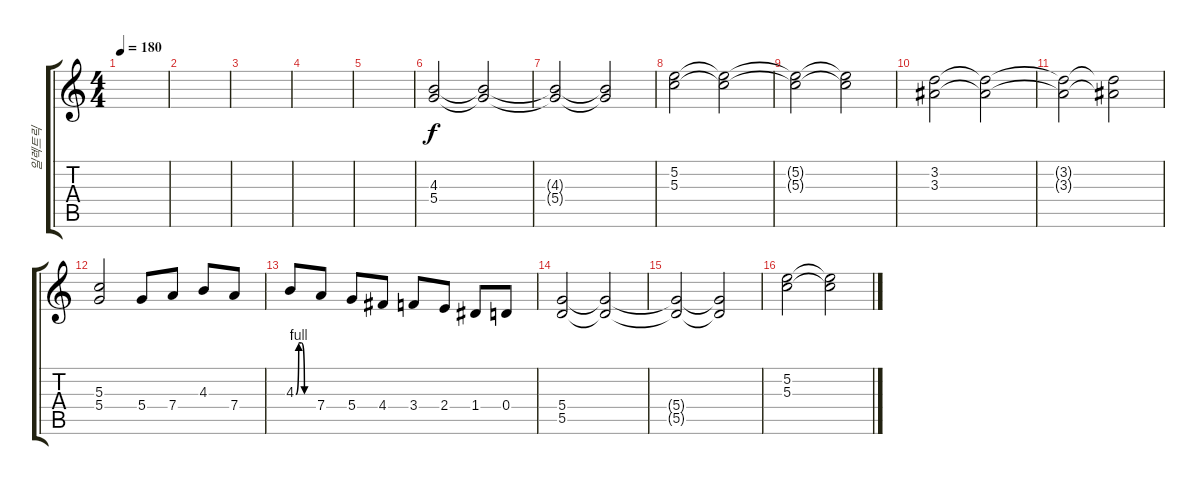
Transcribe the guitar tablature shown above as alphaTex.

\track ("일렉트릭" "일렉트릭") {instrument electricguitarclean}
\staff {score tabs}
\tuning (E4 B3 G3 D3 A2 E2) {hide}
\ts (4 4)
\tempo 180
\clef g2
\ks c
|
|
|
|
|
(4.3 5.4).2 (4.3{t} 5.4{t}).2 |
(4.3{t} 5.4{t}).2 (4.3{t} 5.4{t}).2 |
(5.2 5.3).2 (5.2{t} 5.3{t}).2 |
(5.2{t} 5.3{t}).2 (5.2{t} 5.3{t}).2 |
(3.2 3.3).2 (3.2{t} 3.3{t}).2 |
(3.2{t} 3.3{t}).2 (3.2{t} 3.3{t}).2 |
(5.3 5.4).2 5.4.8 7.4.8 4.3.8 7.4.8 |
4.3{be (custom 0 0 10 4 20 4 30 0 60 0)}.8 7.4.8 5.4.8 4.4.8 3.4.8 2.4.8 1.4.8 0.4.8 |
(5.4 5.5).2 (5.4{t} 5.5{t}).2 |
(5.4{t} 5.5{t}).2 (5.4{t} 5.5{t}).2 |
(5.2 5.3).2 (5.2{t} 5.3{t}).2
